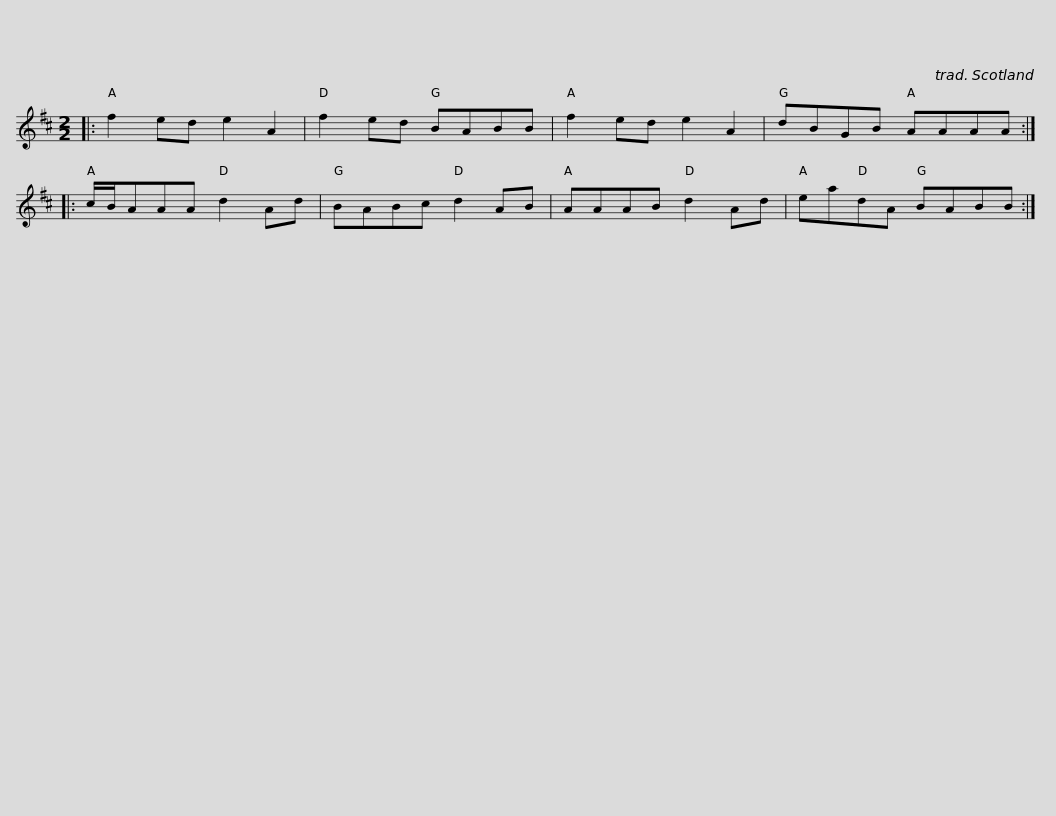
X:1
L:1/8
M:2/2
I:linebreak $
K:D
V:1 treble
V:1
|: f2 ed e2 A2 | f2 ed BABB | f2 ed e2 A2 | dBGB AAAA :: c/B/AAA d2 Ad | %5
 BABc d2 AB |$ AAAB d2 Ad | eadA BABB :| %8
